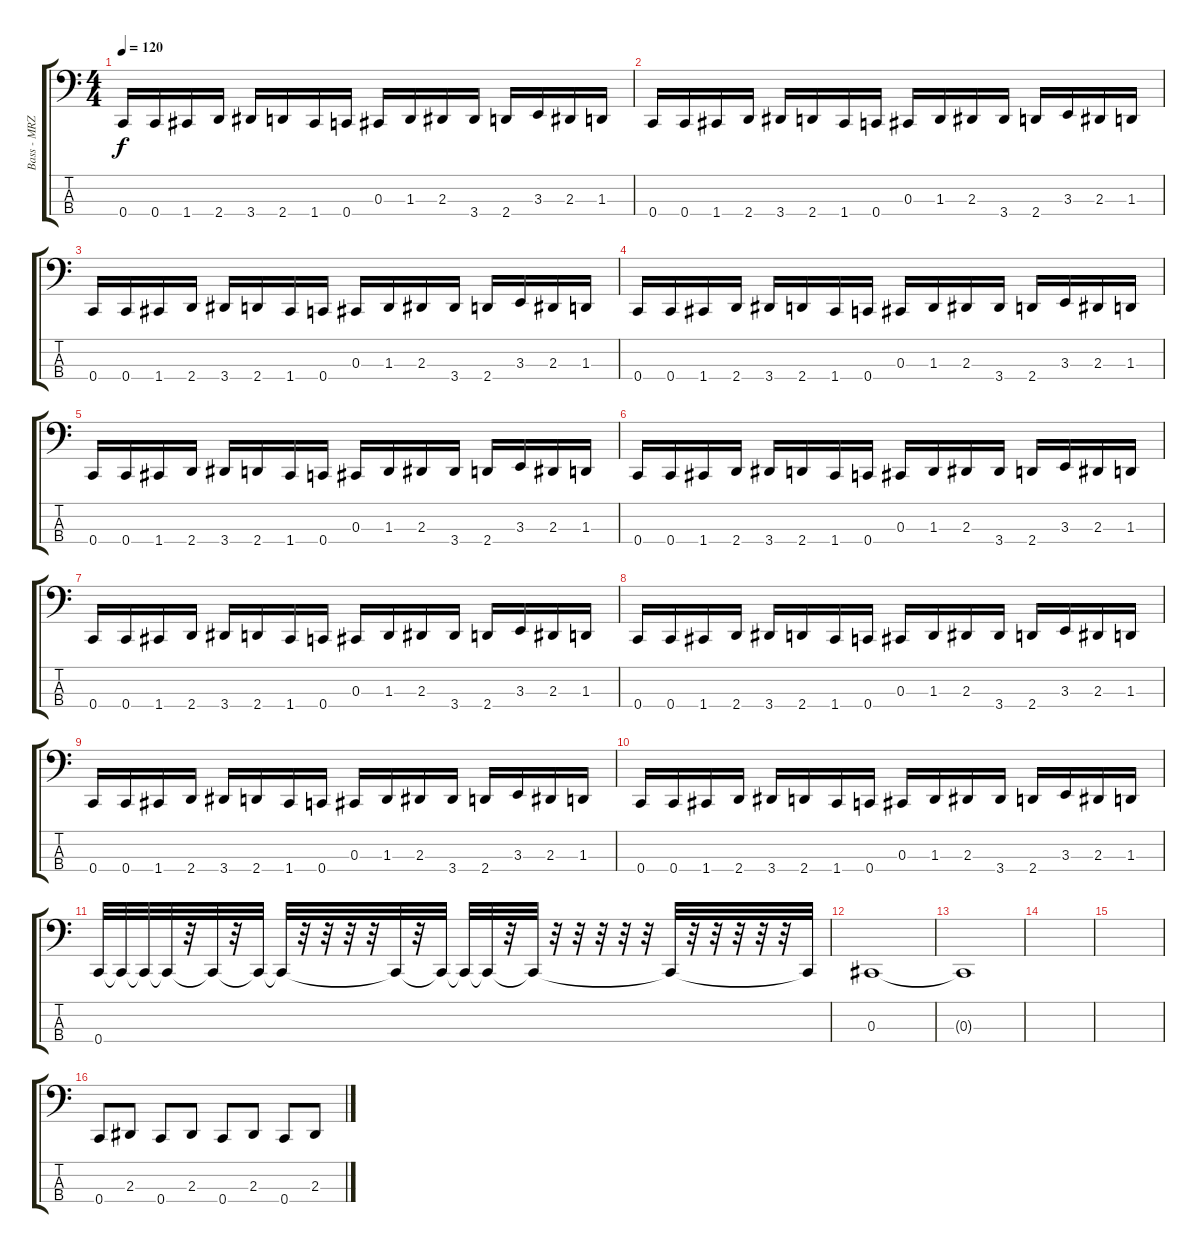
\track ("Bass - MRZ" "Bass - MRZ") {instrument electricbassfinger}
\staff {score tabs}
\tuning (Bb1 E2 Db1 C1) {hide}
\ts (4 4)
\tempo 120
\clef f4
\ks c
0.4.16{dy f} 0.4.16 1.4.16 2.4.16 3.4.16 2.4.16 1.4.16 0.4.16 0.3.16 1.3.16 2.3.16 3.4.16 2.4.16 3.3.16 2.3.16 1.3.16 |
0.4.16 0.4.16 1.4.16 2.4.16 3.4.16 2.4.16 1.4.16 0.4.16 0.3.16 1.3.16 2.3.16 3.4.16 2.4.16 3.3.16 2.3.16 1.3.16 |
0.4.16 0.4.16 1.4.16 2.4.16 3.4.16 2.4.16 1.4.16 0.4.16 0.3.16 1.3.16 2.3.16 3.4.16 2.4.16 3.3.16 2.3.16 1.3.16 |
0.4.16 0.4.16 1.4.16 2.4.16 3.4.16 2.4.16 1.4.16 0.4.16 0.3.16 1.3.16 2.3.16 3.4.16 2.4.16 3.3.16 2.3.16 1.3.16 |
0.4.16 0.4.16 1.4.16 2.4.16 3.4.16 2.4.16 1.4.16 0.4.16 0.3.16 1.3.16 2.3.16 3.4.16 2.4.16 3.3.16 2.3.16 1.3.16 |
0.4.16 0.4.16 1.4.16 2.4.16 3.4.16 2.4.16 1.4.16 0.4.16 0.3.16 1.3.16 2.3.16 3.4.16 2.4.16 3.3.16 2.3.16 1.3.16 |
0.4.16 0.4.16 1.4.16 2.4.16 3.4.16 2.4.16 1.4.16 0.4.16 0.3.16 1.3.16 2.3.16 3.4.16 2.4.16 3.3.16 2.3.16 1.3.16 |
0.4.16 0.4.16 1.4.16 2.4.16 3.4.16 2.4.16 1.4.16 0.4.16 0.3.16 1.3.16 2.3.16 3.4.16 2.4.16 3.3.16 2.3.16 1.3.16 |
0.4.16 0.4.16 1.4.16 2.4.16 3.4.16 2.4.16 1.4.16 0.4.16 0.3.16 1.3.16 2.3.16 3.4.16 2.4.16 3.3.16 2.3.16 1.3.16 |
0.4.16 0.4.16 1.4.16 2.4.16 3.4.16 2.4.16 1.4.16 0.4.16 0.3.16 1.3.16 2.3.16 3.4.16 2.4.16 3.3.16 2.3.16 1.3.16 |
0.4.32 0.4{t}.32 0.4{t}.32 0.4{t}.32 r.32 0.4{t}.32 r.32 0.4{t}.32 0.4{t}.32 r.32 r.32 r.32 r.32 0.4{t}.32 r.32 0.4{t}.32 0.4{t}.32 0.4{t}.32 r.32 0.4{t}.32 r.32 r.32 r.32 r.32 r.32 0.4{t}.32 r.32 r.32 r.32 r.32 r.32 0.4{t}.32 |
0.3.1 |
0.3{t}.1 |
|
|
0.4.8 2.3.8 0.4.8 2.3.8 0.4.8 2.3.8 0.4.8 2.3.8
